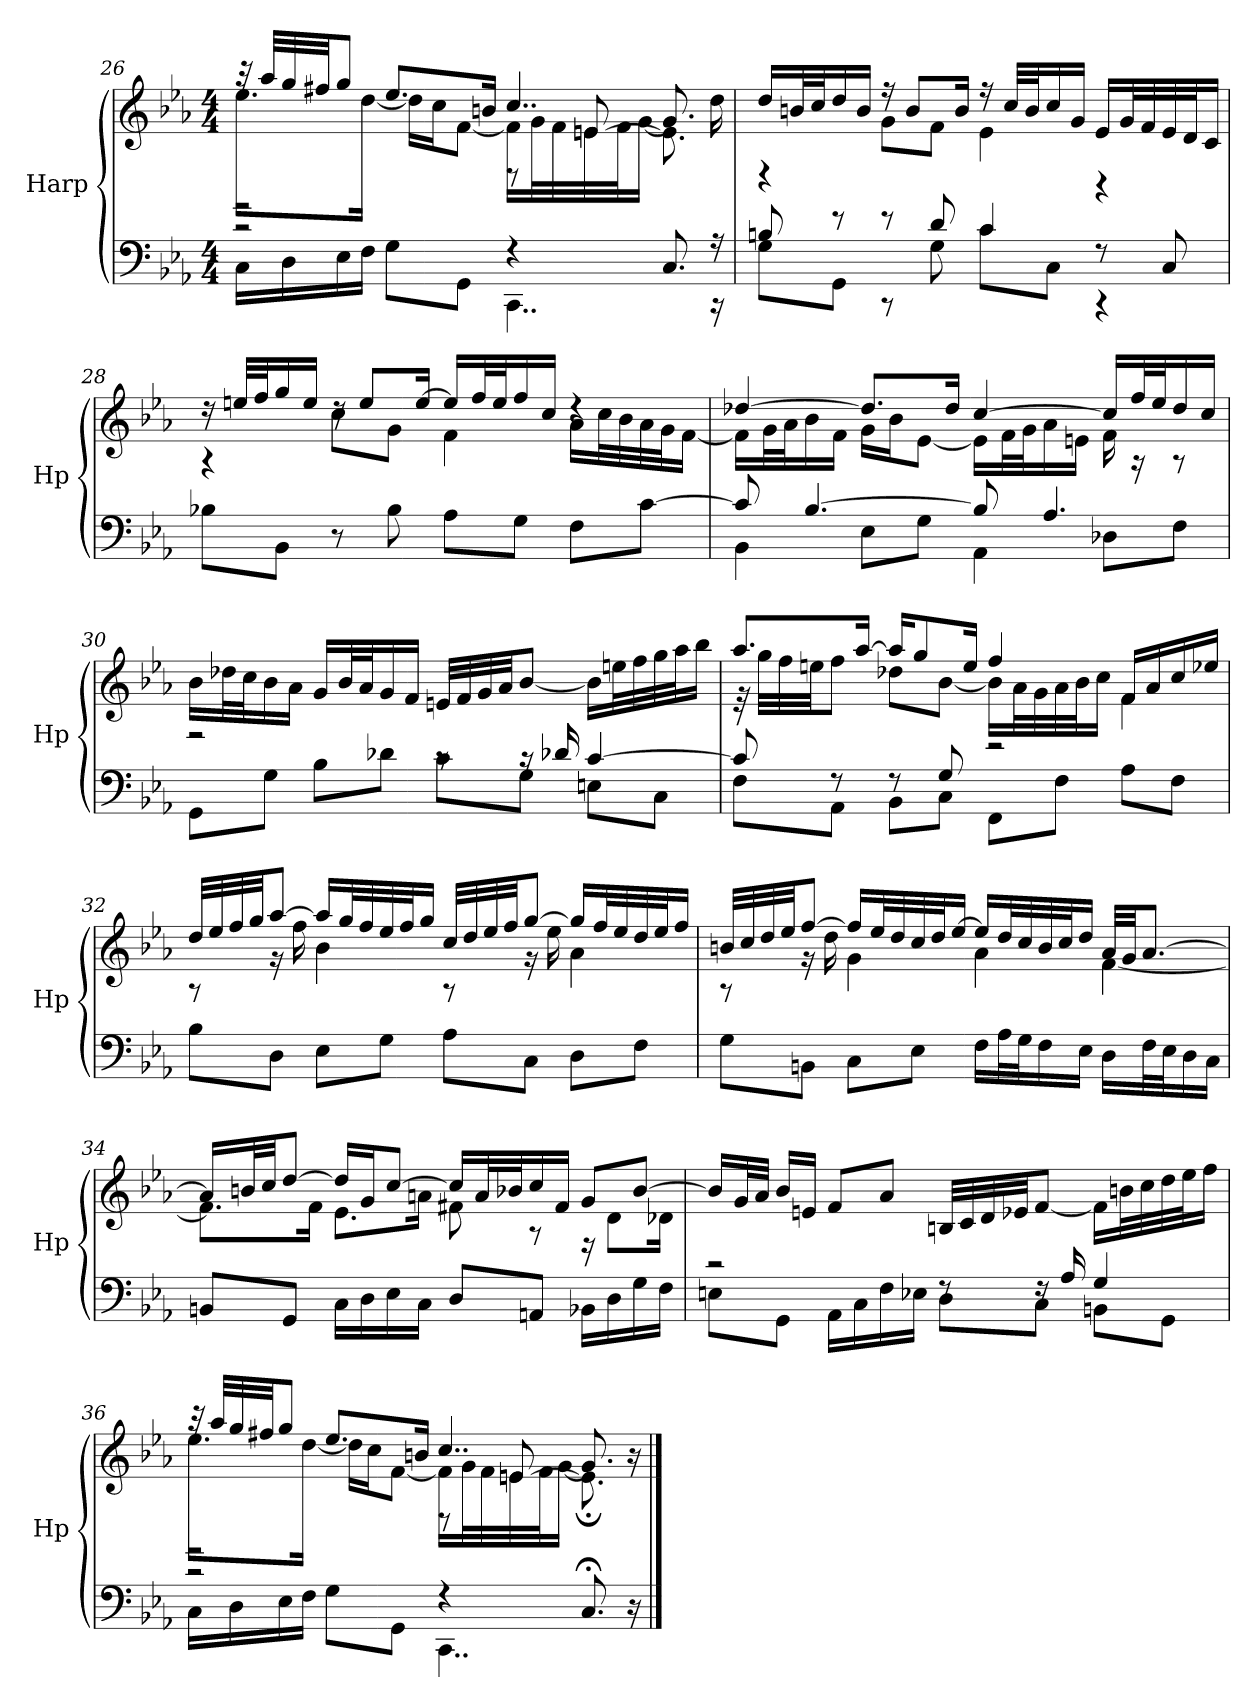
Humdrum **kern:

**kern	**kern
*part1	*part1
*staff2	*staff1
*I"Harp	*
*I'Hp	*
!!LO:PB:g=z
*clefF4	*clefG2
*k[b-e-a-]	*k[b-e-a-]
*M4/4	*M4/4
=26	=26
*^	*^
*	*	*	*^
2r	16C\LL	32raa	8.ee-\L	2rEE
.	.	32aa-/LLL	.	.
.	16D\	32gg/	.	.
.	.	32ff#X/JJ	.	.
.	16E-\	8gg/J	.	.
.	16F\JJ	.	[16dd\Jk	.
.	8G\L	8.ee-/L	16dd\LL]	.
.	.	.	16cc\J	.
.	8GG\J	.	[8f\J	.
.	.	16bn/Jk	.	.
4r	4..CC\	4..cc/	16f\LL]	8rD
.	.	.	32g\L	.
.	.	.	32f\	.
.	.	.	32en\	[8en/
.	.	.	32f\J	.
.	.	.	[16g\JJ	.
8.C/	.	.	8.g/]	8.en\]
16r	16rCC	16dd\	16ryy	16ryy
*	*	*	*v	*v
!!LO:LB:g=z
=27	=27	=27	=27
8Bn/	8G\L	16dd/LL	4rD
.	.	32bn/L	.
.	.	32cc/J	.
8r	8GG\J	16dd/	.
.	.	16b/JJ	.
8r	8rCC	16r	8g\L
.	.	8b/L	.
8d/	8G\	.	8f\J
.	.	16b/Jk	.
4c/	8c\L	16r	4e-\
.	.	32cc/LLL	.
.	.	32b/J	.
.	8C\J	16cc/	.
.	.	16g/JJ	.
8rF	4rCC	16e-/LL	4rBB
.	.	32g/L	.
.	.	32f/	.
8C/	.	32e-/	.
.	.	32d/J	.
.	.	16c/JJ	.
*v	*v	*	*
=28	=28	=28
8B-X\L	16rdd	4rA
.	32een/LLL	.
.	32ff/J	.
8BB-\J	16gg/	.
.	16ee/JJ	.
8r	16rdd	8cc\L
.	8ee/L	.
8B-\	.	8g\J
.	[16ee/Jk	.
8A-\L	16ee/LL]	4f\
.	32ff/L	.
.	32ee/J	.
8G\J	16ff/	.
.	16cc/JJ	.
8F\L	4rdd	16a-\LL
.	.	32cc\L
.	.	32b-\
[8c\J	.	32a-\
.	.	32g\J
.	.	[16f\JJ
!!LO:LB:g=z	!!
=29	=29	=29
*^	*	*
8c/]	4BB-\	[4dd-X/	16f\LL]
.	.	.	32g\L
.	.	.	32a-\J
[4.B-/	.	.	16b-\
.	.	.	16f\JJ
.	8E-\L	8.dd-/L]	16g\LL
.	.	.	16b-\J
.	8G\J	.	[8e-\J
.	.	16dd-/Jk	.
8B-/]	4AA-\	[4cc/	16e-\LL]
.	.	.	32f\L
.	.	.	32g\J
4.A-/	.	.	16a-\
.	.	.	16en\JJ
.	8D-X\L	16cc/LL]	16f\
.	.	32ff/L	16rA
.	.	32ee-/J	.
.	8F\J	16dd-/	8rA
.	.	16cc/JJ	.
*	*	*v	*v
!!LO:LB:g=z
=30	=30	=30
2r	8GG\L	16b-\LL
.	.	32dd-X\L
.	.	32cc\J
.	8G\J	16b-\
.	.	16a-\JJ
.	8B-\L	16g/LL
.	.	32b-/L
.	.	32a-/J
.	8d-X\J	16g/
.	.	16f/JJ
8rc	8c\L	32en/LLL
.	.	32f/
.	.	32g/
.	.	32a-/JJ
16rc	8G\J	[8b-/J
16d-X/	.	.
[4c/	8En\L	16b-\LL]
.	.	32een\L
.	.	32ff\
.	8C\J	32gg\
.	.	32aa-\J
.	.	16bb-\JJ
!!LO:LB:g=z
=31	=31	=31
*	*	*^
8c/]	8F\L	8.aa-/L	32r
.	.	.	32gg\LLL
.	.	.	32ff\
.	.	.	32een\JJ
8rF	8AA-\J	.	8ff\J
.	.	[16aa-/Jk	.
8rF	8BB-\L	16aa-/KL]	8dd-X\L
.	.	8gg/	.
8G/	8C\J	.	[8b-\J
.	.	16ee/Jk	.
2r	8FF\L	4ff/	16b-\LL]
.	.	.	32a-\L
.	.	.	32g\
.	8F\J	.	32a-\
.	.	.	32b-\J
.	.	.	16cc\JJ
.	8A-\L	16f/LL	4f\
.	.	16a-/	.
.	8F\J	16cc/	.
.	.	16ee-X/JJ	.
*v	*v	*	*
!!LO:LB:g=z	!!
=32	=32	=32
8B-\L	32dd/LLL	8rA
.	32ee-/	.
.	32ff/	.
.	32gg/JJ	.
8D\J	[8aa-/J	16r
.	.	16ff\
8E-\L	16aa-/LL]	4b-\
.	32gg/L	.
.	32ff/	.
8G\J	32ee-/	.
.	32ff/J	.
.	16gg/JJ	.
8A-\L	32cc/LLL	8rA
.	32dd/	.
.	32ee-/	.
.	32ff/JJ	.
8C\J	[8gg/J	16r
.	.	16ee-\
8D\L	16gg/LL]	4a-\
.	32ff/L	.
.	32ee-/	.
8F\J	32dd/	.
.	32ee-/J	.
.	16ff/JJ	.
!!LO:PB:g=z	!!
=33	=33	=33
8G\L	32bn/LLL	8rA
.	32cc/	.
.	32dd/	.
.	32ee-/JJ	.
8BBn\J	[8ff/J	16r
.	.	16dd\
8C\L	16ff/LL]	4g\
.	32ee-/L	.
.	32dd/	.
8E-\J	32cc/	.
.	32dd/J	.
.	[16ee-/JJ	.
16F\LL	16ee-/LL]	4a-\
32A-\L	32dd/L	.
32G\J	32cc/	.
16F\	32b/	.
.	32cc/J	.
16E-\JJ	16dd/JJ	.
16D\LL	32a-/LLL	[4f\
.	32g/JJ	.
32F\L	[8.a-/J	.
32E-\J	.	.
16D\	.	.
16C\JJ	.	.
!!LO:LB:g=z	!!
=34	=34	=34
8BBn/L	16a-/LL]	8.f\L]
.	32bn/L	.
.	32cc/JJ	.
8GG/J	[8dd/J	.
.	.	16f\Jk
16C\LL	16dd/LL]	8.e-\L
16D\	16g/J	.
16E-\	[8cc/J	.
16C\JJ	.	16an\Jk
8D/L	16cc/LL]	8f#X\
.	32a/L	.
.	32b-X/J	.
8AAn/J	16cc/	8rA
.	16f#/JJ	.
16BB-X\LL	8g/L	16rF
16D\	.	8d\L
16G\	[8b-/J	.
16F\JJ	.	16d-X\Jk
*	*v	*v
!!LO:LB:g=z
=35	=35
*^	*
2r	8En\L	16b-/LL]
.	.	32g/L
.	.	32a-/JJJ
.	8GG\J	16b-/LL
.	.	16en/JJ
.	16AA-\LL	8f/L
.	16C\	.
.	16F\	8a-/J
.	16E-X\JJ	.
8rF	8D\L	32Bn/LLL
.	.	32c/
.	.	32d/
.	.	32e-X/JJ
16rF	8C\J	[8f/J
16A-/	.	.
4G/	8BBn\L	16f\LL]
.	.	32bn\L
.	.	32cc\
.	8GG\J	32dd\
.	.	32ee-\J
.	.	16ff\JJ
!!LO:LB:g=z
=36	=36	=36
*	*	*^
*	*	*	*^
2r	16C\LL	32raa	8.ee-\L	2rEE
.	.	32aa-/LLL	.	.
.	16D\	32gg/	.	.
.	.	32ff#X/JJ	.	.
.	16E-\	8gg/J	.	.
.	16F\JJ	.	[16dd\Jk	.
.	8G\L	8.ee-/L	16dd\LL]	.
.	.	.	16cc\J	.
.	8GG\J	.	[8f\J	.
.	.	16bn/Jk	.	.
4r	4..CC\	4..cc/	16f\LL]	8rD
.	.	.	32g\L	.
.	.	.	32f\	.
.	.	.	32en\	[8en/
.	.	.	32f\J	.
.	.	.	[16g\JJ	.
8.C;/	.	.	8.g;/]	8.en\]
16r	16ryy	16r	16ryy	16ryy
*v	*v	*	*	*
*	*v	*v	*v
==	==
*-	*-
